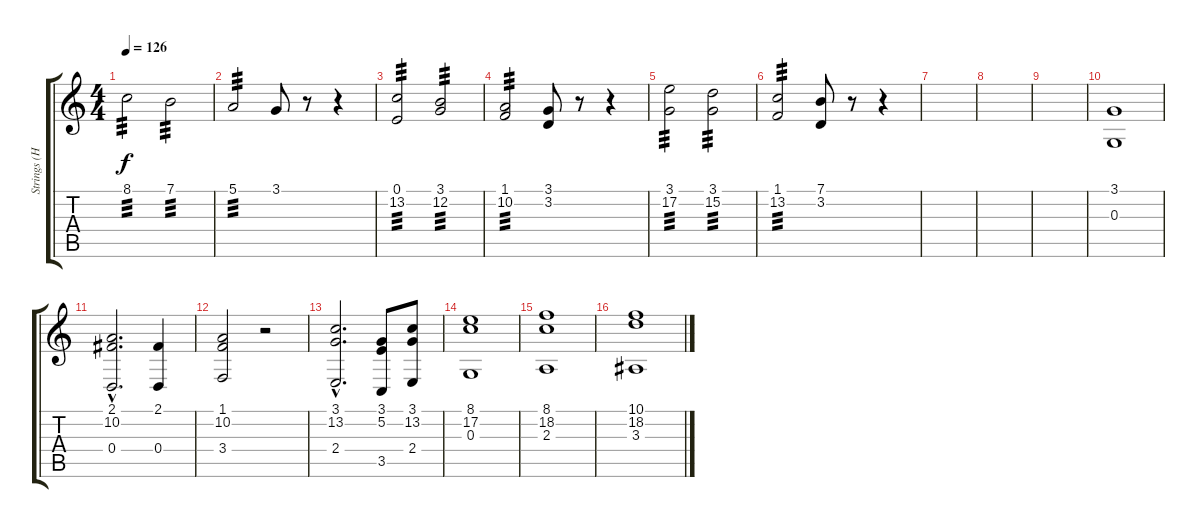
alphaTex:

\track ("Strings (High)" "Strings (H") {instrument stringensemble1}
\staff {score tabs}
\tuning (E4 B3 G3 D3 A2 E2) {hide}
\ts (4 4)
\tempo 126
\clef g2
\ks c
8.1.2{tp 3 dy f} 7.1.2{tp 3} |
5.1.2{tp 3} 3.1.8 r.8 r.4 |
(0.1 13.2).2{tp 3} (3.1 12.2).2{tp 3} |
(1.1 10.2).2{tp 3} (3.1 3.2).8 r.8 r.4 |
(3.1 17.2).2{tp 3} (3.1 15.2).2{tp 3} |
(1.1 13.2).2{tp 3} (7.1 3.2).8 r.8 r.4 |
|
|
|
(3.1 0.3).1 |
(2.1{hac} 10.2{hac} 0.4{hac}).2{d} (2.1 0.4).4 |
(1.1 10.2 3.4).2 r.2 |
(3.1{hac} 13.2{hac} 2.4{hac}).2{d} (3.1 5.2 3.5).8 (3.1 13.2 2.4).8 |
(8.1 17.2 0.3).1 |
(8.1 18.2 2.3).1 |
(10.1 18.2 3.3).1
